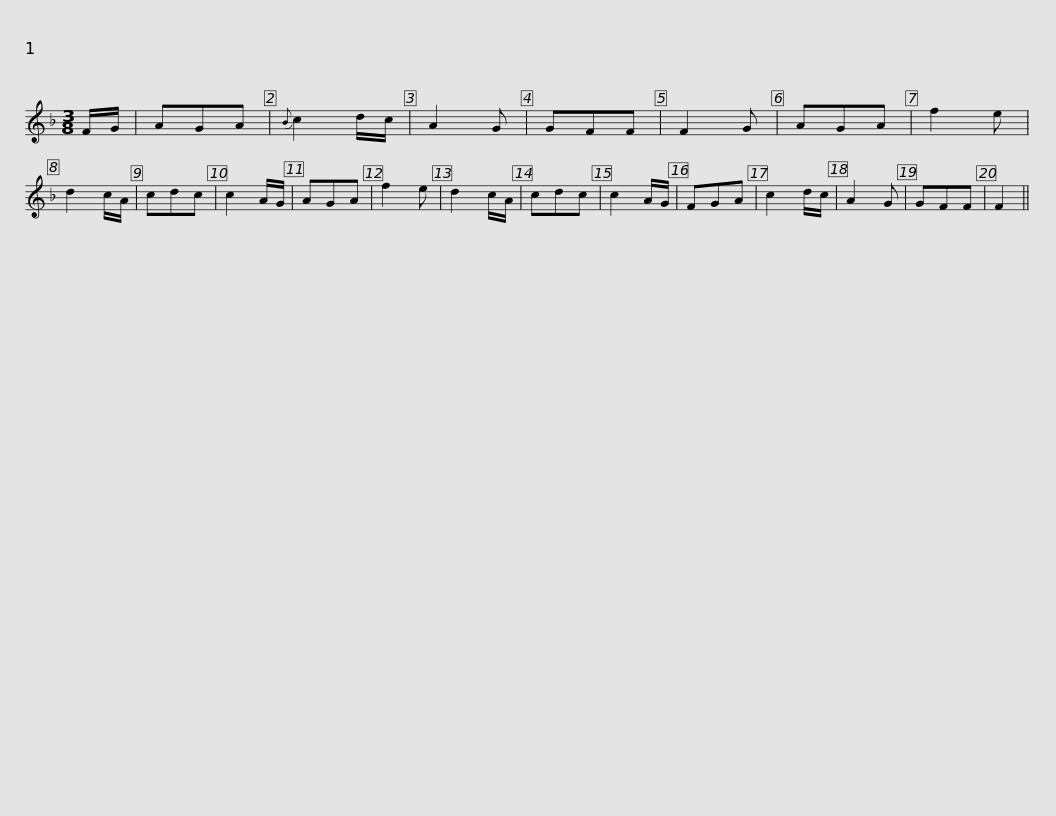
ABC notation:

X:1
L:1/8
M:3/8
I:linebreak $
K:F
V:1 treble
V:1
 F/G/ | AGA |{B} c2 d/c/ | A2 G | GFF | %5
 F2 G | AGA | f2 e | d2 c/A/ | cdc | %10
 c2 A/G/ | AGA | f2 e | d2 c/A/ |$ cdc | %15
 c2 A/G/ | FGA | c2 d/c/ | A2 G | GFF | %20
 F2 || %21
